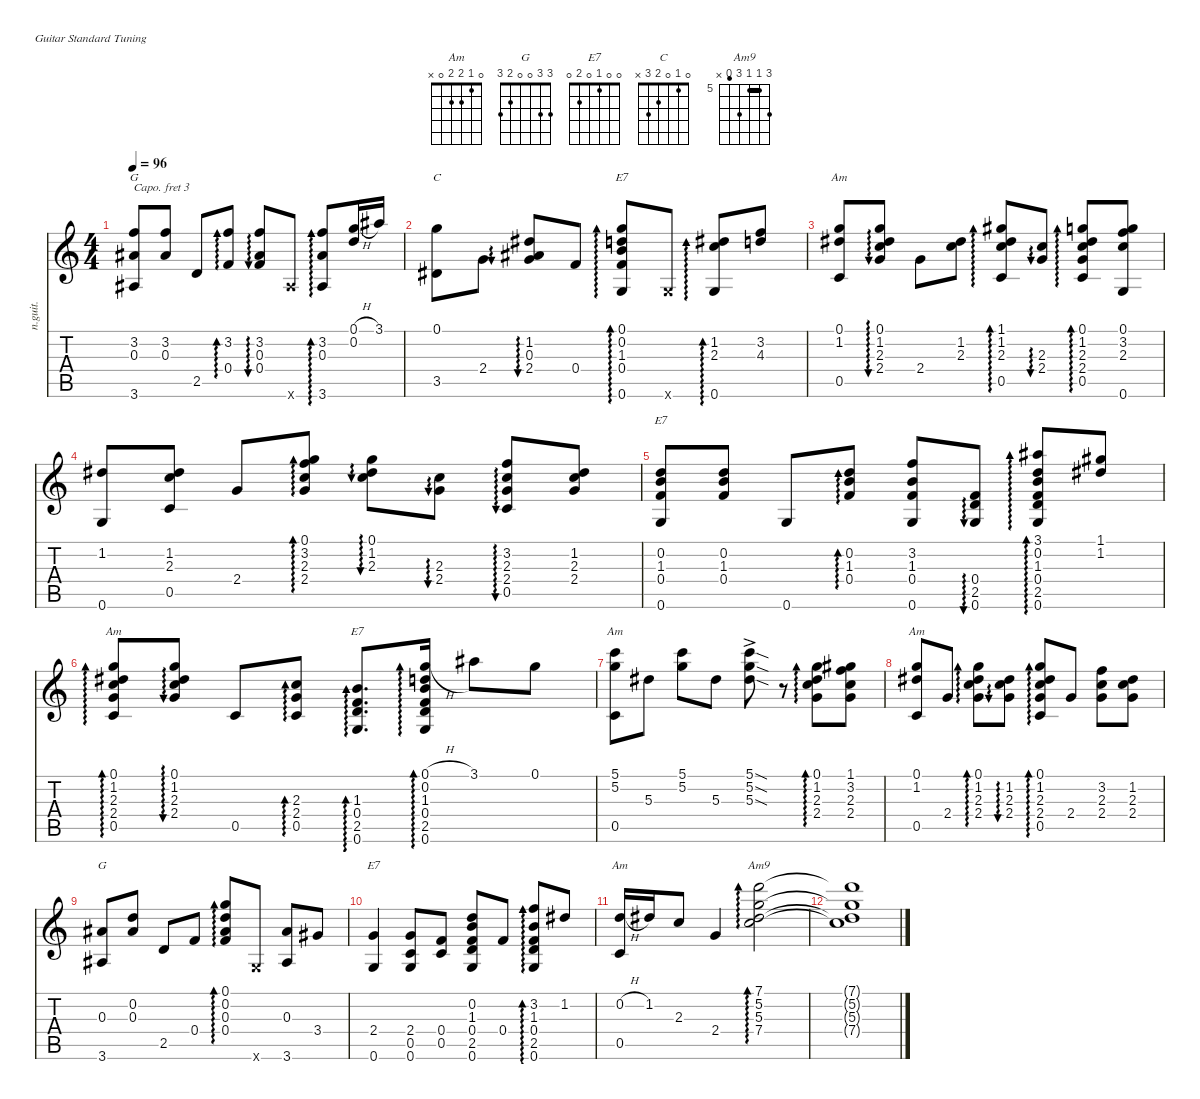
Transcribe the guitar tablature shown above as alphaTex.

\defaultSystemsLayout 4
\hideDynamics
\bracketExtendMode nobrackets
\track ("Nylon Guitar" "n.guit.") {instrument acousticguitarnylon}
\staff {score tabs}
\capo 3
\tuning (E4 B3 G3 D3 A2 E2)
\chord ("Am" 5 5 5 x 0 x) {showfingering false barre (5 5)}
\chord ("G" 3 3 0 0 2 3) {showfingering false}
\chord ("E7" 0 0 1 0 2 0) {showfingering false}
\chord ("C" 0 1 0 2 3 x) {showfingering false}
\chord ("Am" 0 1 2 2 0 x) {showfingering false}
\chord ("Am9" 7 5 5 7 4 x) {firstfret 5 showfingering false barre 5}
\ts (4 4)
\tempo 96
\clef g2
\ks c
(3.6{acc #} 3.2 0.3{acc #}).8{ch "G" dy mf beam Up} (3.2 0.3{acc #}).8{beam Up} 2.5.8{beam Up} (0.4 3.2).8{ad 0 beam Up} (3.2 0.3{acc #} 0.4).8{au 0 beam Up} 3.6{x acc #}.8{beam Up} (3.6{acc #} 3.2 0.3{acc #}).8{ad 0 beam Up} (0.1{h} 0.2).16{beam Up} 3.1{acc #}.16{beam Up} |
(3.5{acc #} 0.1).8{ch "C" beam Down} 2.4.8{beam Down} (0.3{acc #} 1.2{acc #} 2.4).8{au 0 beam Up} 0.4.8{beam Up} (0.6 0.4 1.3 0.2 0.1).8{ad 0 ch "E7" beam Up} 0.6{x}.8{beam Up} (0.6 2.3 1.2{acc #}).8{ad 0 beam Up} (4.3 3.2).8{beam Up} |
(0.5 0.1 1.2{acc #}).8{ch "Am" beam Up} (0.1 1.2{acc #} 2.3 2.4).8{au 0 beam Up} 2.4.8{beam Down} (2.3 1.2{acc #}).8{beam Down} (0.5 2.3 1.2{acc #} 1.1{acc #}).8{ad 0 beam Up} (2.3 2.4).8{au 0 beam Up} (0.5 2.4 2.3 1.2{acc #} 0.1).8{ad 0 beam Up} (0.6 3.2 2.3 0.1).8{beam Up} |
(0.6 1.2{acc #}).8{beam Up} (0.5 1.2{acc #} 2.3).8{beam Up} 2.4.8{beam Up} (2.4 2.3 3.2 0.1).8{ad 0 beam Up} (2.3 1.2{acc #} 0.1).8{au 0 beam Down} (2.3 2.4).8{au 0 beam Down} (0.5 3.2 2.3 2.4).8{au 0 beam Up} (2.4 2.3 1.2{acc #}).8{beam Up} |
(0.4 1.3 0.2 0.6).8{ch "E7" beam Up} (0.2 1.3 0.4).8{beam Up} 0.6.8{beam Up} (0.2 1.3 0.4).8{ad 0 beam Up} (3.2 1.3 0.4 0.6).8{beam Up} (0.4 2.5 0.6).8{au 0 beam Up} (0.6 2.5 0.4 1.3 0.2 3.1{acc #}).8{ad 0 beam Up} (1.2{acc #} 1.1{acc #}).8{beam Up} |
(2.3 1.2{acc #} 0.1 2.4 0.5).8{ad 0 ch "Am" beam Up} (2.3 1.2{acc #} 0.1 2.4).8{au 0 beam Up} 0.5.8{beam Up} (0.5 2.4 2.3).8{ad 0 beam Up} (0.6 2.5 0.4 1.3).8{d ad 0 ch "E7" beam Up} (0.6 2.5 0.4 1.3 0.2 0.1{h}).16{ad 0 beam Up} 3.1{acc #}.8{beam Down} 0.1.8{beam Down} |
(0.5 5.1 5.2).8{ch "Am" beam Down} 5.3{acc #}.8{beam Down} (5.1 5.2).8{beam Down} 5.3{acc #}.8{beam Down} (5.1{sod ac} 5.2{sod ac} 5.3{sod ac acc #}).8{beam Down} r.8{beam Down} (2.4 2.3 1.2{acc #} 0.1).8{ad 0 beam Down} (3.2 2.4 2.3 1.1{acc #}).8{beam Down} |
(0.5 1.2{acc #} 0.1).8{ch "Am" beam Up} 2.4.8{beam Up} (2.4 2.3 1.2{acc #} 0.1).8{ad 0 beam Down} (2.4 2.3 1.2{acc #}).8{au 0 beam Down} (2.4 2.3 1.2{acc #} 0.1 0.5).8{ad 0 beam Up} 2.4.8{beam Up} (2.3 3.2 2.4).8{beam Down} (2.3 1.2{acc #} 2.4).8{beam Down} |
(3.6{acc #} 0.3{acc #}).8{ch "G" beam Up} (0.2 0.3{acc #}).8{beam Up} 2.5.8{beam Up} 0.4.8{beam Up} (0.4 0.3{acc #} 0.2 0.1).8{ad 0 beam Up} 0.6{x}.8{beam Up} (3.6{acc #} 0.3{acc #}).8{beam Up} 3.4{acc #}.8{beam Up} |
(0.6 2.4).4{ch "E7" beam Up} (2.4 0.5 0.6).8{beam Up} (0.5 0.4).8{beam Up} (0.6 0.4 1.3 0.2 2.5).8{beam Up} 0.4.8{beam Up} (0.6 0.4 1.3 3.2 2.5).8{ad 0 beam Up} 1.2{acc #}.8{beam Up} |
(0.5 0.2{h}).16{ch "Am" beam Up} 1.2{acc #}.16{beam Up} 2.3.8{beam Up} 2.4.4{beam Up} (7.4 5.3{acc #} 5.2 7.1).2{ad 0 ch "Am9" beam Down} |
(7.4{t} 5.3{t acc #} 5.2{t} 7.1{t}).1{beam Down}
